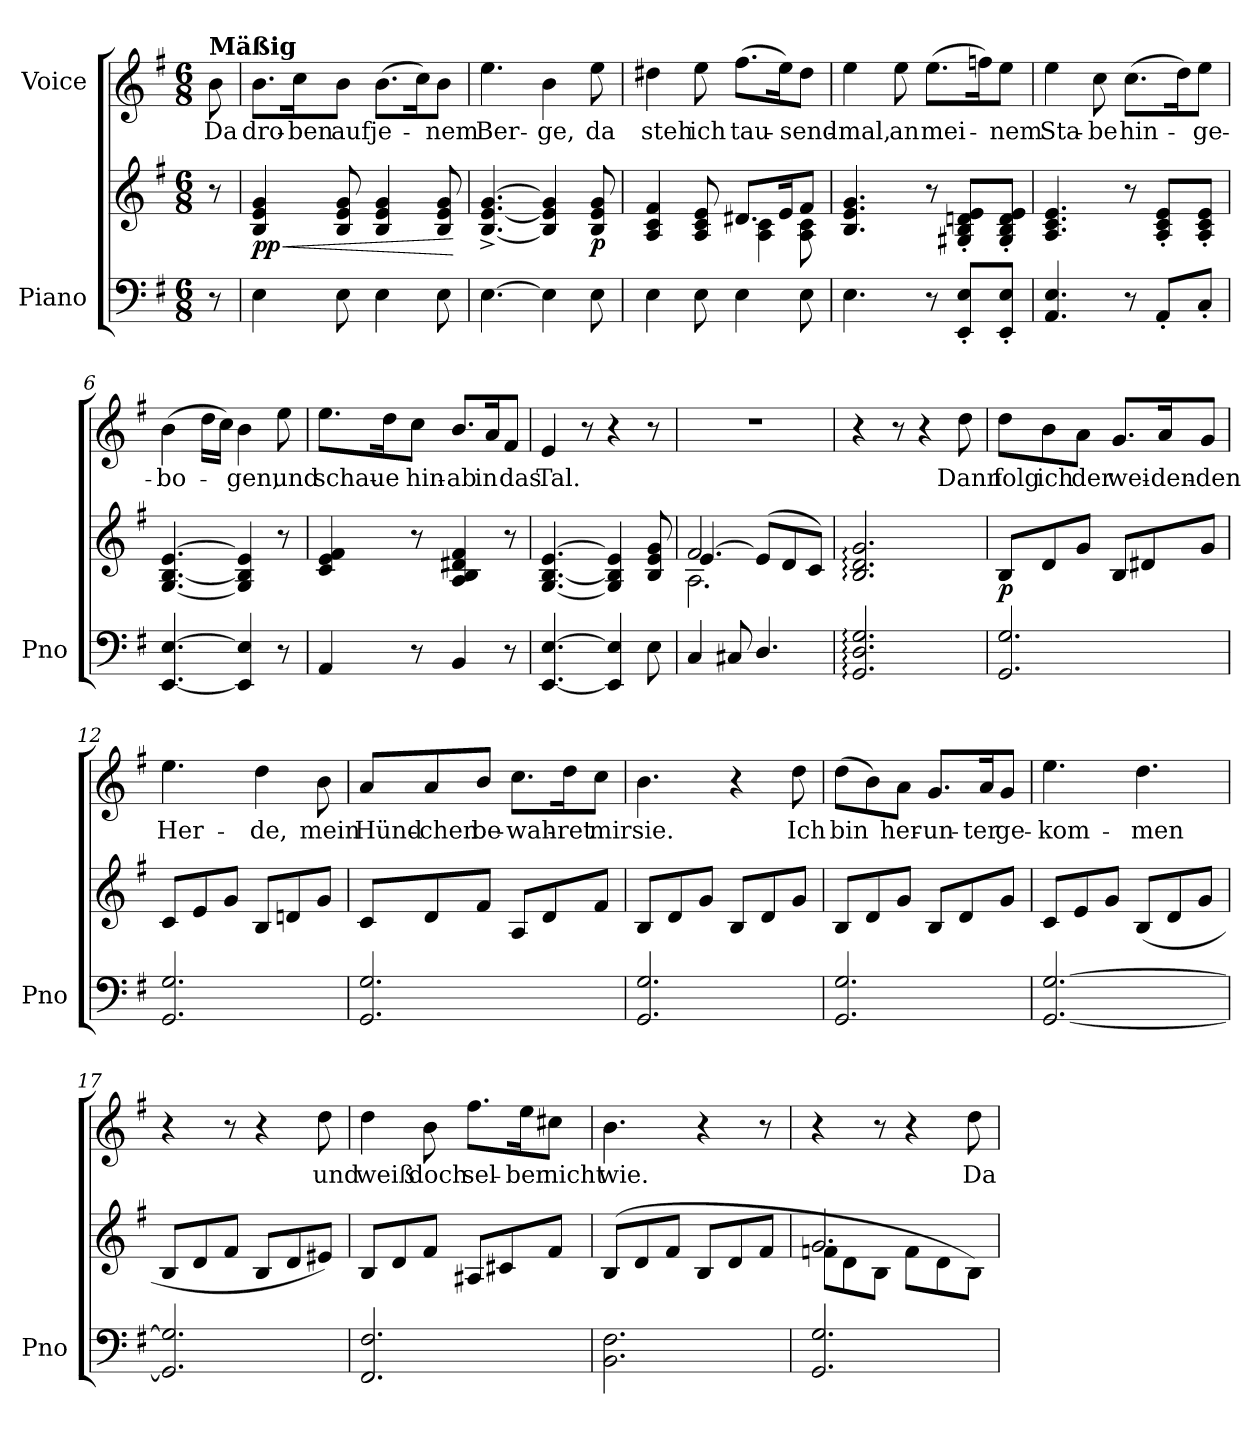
**kern	**kern	**dynam	**kern	**text
*part2	*part2	*part2	*part1	*part1
*staff3	*staff2	*staff2/3	*staff1	*staff1
*I"Piano	*	*	*I"Voice	*
*I'Pno	*	*	*	*
*clefF4	*clefG2	*	*clefG2	*
*k[f#]	*k[f#]	*	*k[f#]	*
*M6/8	*M6/8	*	*M6/8	*
*MM84	*MM84	*	*MM84	*
=	=	=	=	=
!	!	!	!LO:TX:a:B:t=Mäßig	!
!	!	!	!	!LO:LY:b
8r	8r	.	8b\	Da
=1	=1	=1	=1	=1
*	*	*	*MM88	*
!	!	!LO:HP:b	!	!LO:LY:b
!	!	!LO:DY:n=1:b	!	!
4E\	4B/ 4e/ 4g/	< pp	8.b\L	dro-
!	!	!	!	!LO:LY:b
.	.	.	16cc\K	-ben
!	!	!	!	!LO:LY:b
8E\	8B/ 8e/ 8g/	.	8b\J	auf
!	!	!	!	!LO:LY:b
4E\	4B/ 4e/ 4g/	.	(>8.b\L	je-
.	.	.	16cc\K)	.
!	!	!	!	!LO:LY:b
8E\	8B/ 8e/ 8g/	.	8b\J	-nem
.	.	[	.	.
=2	=2	=2	=2	=2
!	!	!	!	!LO:LY:b
[4.E\	[4.B/^ [4.e/^ [4.g/^	.	4.ee\	Ber-
!	!	!	!	!LO:LY:b
4E\]	4B/] 4e/] 4g/]	.	4b\	-ge,
!	!	!LO:DY:b	!	!LO:LY:b
8E\	8B/ 8e/ 8g/	p	8ee\	da
=3	=3	=3	=3	=3
*	*^	*	*	*
!	!	!	!	!	!LO:LY:b
4E\	4A/ 4c/ 4f#/	4.ryy	.	4dd#X\	steh
!	!	!	!	!	!LO:LY:b
8E\	8A/ 8c/ 8e/	.	.	8ee\	ich
!	!	!	!	!	!LO:LY:b
4E\	8.d#X/L	4A\ 4c\	.	(>8.ff#\L	tau-
.	16e/K	.	.	16ee\K)	.
!	!	!	!	!	!LO:LY:b
8E\	8f#/J	8A\ 8c\	.	8dd#\J	-send-
*	*v	*v	*	*	*
=4	=4	=4	=4	=4
*	*	*	*MM84	*
*	*^	*	*	*
!	!	!	!	!	!LO:LY:b
*	*v	*v	*	*	*
4.E\	4.B/ 4.e/ 4.g/	.	4ee\	-mal,
!	!	!	!	!LO:LY:b
.	.	.	8ee\	an
*	*	*	*MM88	*
!	!	!	!	!LO:LY:b
8r	8r	.	(>8.ee\L	mei-
8EE/' 8E/'L	8G#X/' 8B/' 8dn/' 8e/'L	.	.	.
.	.	.	16ffn\K)	.
!	!	!	!	!LO:LY:b
8EE/' 8E/'J	8G#/' 8B/' 8d/' 8e/'J	.	8ee\J	-nem
!!LO:LB:g=z
=5	=5	=5	=5	=5
!	!	!	!	!LO:LY:b
4.AA/ 4.E/	4.A/ 4.c/ 4.e/	.	4ee\	Sta-
!	!	!	!	!LO:LY:b
.	.	.	8cc\	-be
!	!	!	!	!LO:LY:b
8r	8r	.	(>8.cc\L	hin-
8AA'/L	8A/' 8c/' 8e/'L	.	.	.
.	.	.	16dd\K)	.
!	!	!	!	!LO:LY:b
8C'/J	8A/' 8c/' 8e/'J	.	8ee\J	-ge-
=6	=6	=6	=6	=6
!	!	!	!	!LO:LY:b
[4.EE/ [4.E/	[4.G/ [4.B/ [4.e/	.	(>4b\	-bo-
.	.	.	16dd\LL	.
.	.	.	16cc\JJ)	.
*	*	*	*MM84	*
!	!	!	!	!LO:LY:b
4EE/] 4E/]	4G/] 4B/] 4e/]	.	4b\	-gen,
!	!	!	!	!LO:LY:b
8r	8r	.	8ee\	und
=7	=7	=7	=7	=7
*	*	*	*MM88	*
!	!	!	!	!LO:LY:b
4AA/	4c/ 4e/ 4f#/	.	8.ee\L	schau-
!	!	!	!	!LO:LY:b
.	.	.	16dd\K	-e
!	!	!	!	!LO:LY:b
8r	8r	.	8cc\J	hin-
!	!	!	!	!LO:LY:b
4BB/	4A/ 4B/ 4d#X/ 4f#/	.	8.b/L	-ab
!	!	!	!	!LO:LY:b
.	.	.	16a/K	in
!	!	!	!	!LO:LY:b
8r	8r	.	8f#/J	das
=8	=8	=8	=8	=8
!	!	!	!	!LO:LY:b
[4.EE/ [4.E/	[4.G/ [4.B/ [4.e/	.	4e/	Tal.
.	.	.	8r	.
4EE/] 4E/]	4G/] 4B/] 4e/]	.	4r	.
8E\	8B/ 8e/ 8g/	.	8r	.
=9	=9	=9	=9	=9
*	*^	*	*	*
*	*	*^	*	*	*
4C/	2.f#/	2.A\	[4.e/	.	2.r	.
8C#X/	.	.	.	.	.	.
4.D/	.	.	(<8e/L]	.	.	.
.	.	.	8d/	.	.	.
.	.	.	8c/J)	.	.	.
*	*v	*v	*v	*	*	*
!!LO:LB:g=z
=10	=10	=10	=10	=10
2.GG/: 2.D/: 2.G/:	2.B/: 2.d/: 2.g/:	.	4r	.
.	.	.	8r	.
.	.	.	4r	.
!	!	!	!	!LO:LY:b
.	.	.	8dd\	Dann
=11	=11	=11	=11	=11
!	!	!LO:DY:b	!	!LO:LY:b
2.GG/ 2.G/	8B/L	p	8dd\L	folg
!	!	!	!	!LO:LY:b
.	8d/	.	8b\	ich
!	!	!	!	!LO:LY:b
.	8g/J	.	8a\J	der
!	!	!	!	!LO:LY:b
.	8B/L	.	8.g/L	wei-
.	8d#X/	.	.	.
!	!	!	!	!LO:LY:b
.	.	.	16a/K	-den-
!	!	!	!	!LO:LY:b
.	8g/J	.	8g/J	-den
=12	=12	=12	=12	=12
!	!	!	!	!LO:LY:b
2.GG/ 2.G/	8c/L	.	4.ee\	Her-
.	8e/	.	.	.
.	8g/J	.	.	.
!	!	!	!	!LO:LY:b
.	8B/L	.	4dd\	-de,
.	8dn/	.	.	.
!	!	!	!	!LO:LY:b
.	8g/J	.	8b\	mein
=13	=13	=13	=13	=13
!	!	!	!	!LO:LY:b
2.GG/ 2.G/	8c/L	.	8a/L	Hünd-
!	!	!	!	!LO:LY:b
.	8d/	.	8a/	-chen
!	!	!	!	!LO:LY:b
.	8f#/J	.	8b/J	be-
!	!	!	!	!LO:LY:b
.	8A/L	.	8.cc\L	-wah-
.	8d/	.	.	.
!	!	!	!	!LO:LY:b
.	.	.	16dd\K	-ret
!	!	!	!	!LO:LY:b
.	8f#/J	.	8cc\J	mir
=14	=14	=14	=14	=14
!	!	!	!	!LO:LY:b
2.GG/ 2.G/	8B/L	.	4.b\	sie.
.	8d/	.	.	.
.	8g/J	.	.	.
.	8B/L	.	4r	.
.	8d/	.	.	.
!	!	!	!	!LO:LY:b
.	8g/J	.	8dd\	Ich
!!LO:LB:g=z
=15	=15	=15	=15	=15
!	!	!	!	!LO:LY:b
2.GG/ 2.G/	8B/L	.	(>8dd\L	bin
.	8d/	.	8b\)	.
!	!	!	!	!LO:LY:b
.	8g/J	.	8a\J	her-
!	!	!	!	!LO:LY:b
.	8B/L	.	8.g/L	-un-
.	8d/	.	.	.
!	!	!	!	!LO:LY:b
.	.	.	16a/K	-ter
!	!	!	!	!LO:LY:b
.	8g/J	.	8g/J	ge-
=16	=16	=16	=16	=16
!	!	!	!	!LO:LY:b
[2.GG/ [2.G/	8c/L	.	4.ee\	-kom-
.	8e/	.	.	.
.	8g/J	.	.	.
!	!	!	!	!LO:LY:b
.	(<8B/L	.	4.dd\	-men
.	8d/	.	.	.
.	8g/J	.	.	.
=17	=17	=17	=17	=17
2.GG/] 2.G/]	8B/L	.	4r	.
.	8d/	.	.	.
.	8f#/J	.	8r	.
.	8B/L	.	4r	.
.	8d/	.	.	.
!	!	!	!	!LO:LY:b
.	8e#X/J)	.	8dd\	und
=18	=18	=18	=18	=18
!	!	!	!	!LO:LY:b
2.FF#/ 2.F#/	8B/L	.	4dd\	weiß
.	8d/	.	.	.
!	!	!	!	!LO:LY:b
.	8f#/J	.	8b\	doch
!	!	!	!	!LO:LY:b
.	8A#X/L	.	8.ff#\L	sel-
.	8c#X/	.	.	.
!	!	!	!	!LO:LY:b
.	.	.	16ee\K	-ber
!	!	!	!	!LO:LY:b
.	8f#/J	.	8cc#X\J	nicht
=19	=19	=19	=19	=19
*	*^	*	*	*
!	!	!	!	!	!LO:LY:b
2.BB\ 2.F#\	2.ryy	(>8B/L	.	4.b\	wie.
.	.	8d/	.	.	.
.	.	8f#/J	.	.	.
.	.	8B/L	.	4r	.
.	.	8d/	.	.	.
.	.	8f#/J	.	8r	.
=20	=20	=20	=20	=20	=20
2.GG/ 2.G/	2.g/	8fn\L	.	4r	.
.	.	8d\	.	.	.
.	.	8B\J	.	8r	.
.	.	8f\L	.	4r	.
.	.	8d\	.	.	.
!	!	!	!	!	!LO:LY:b
.	.	8B\J)	.	8dd\	Da
*	*v	*v	*	*	*
=	=	=	=	=
*-	*-	*-	*-	*-
